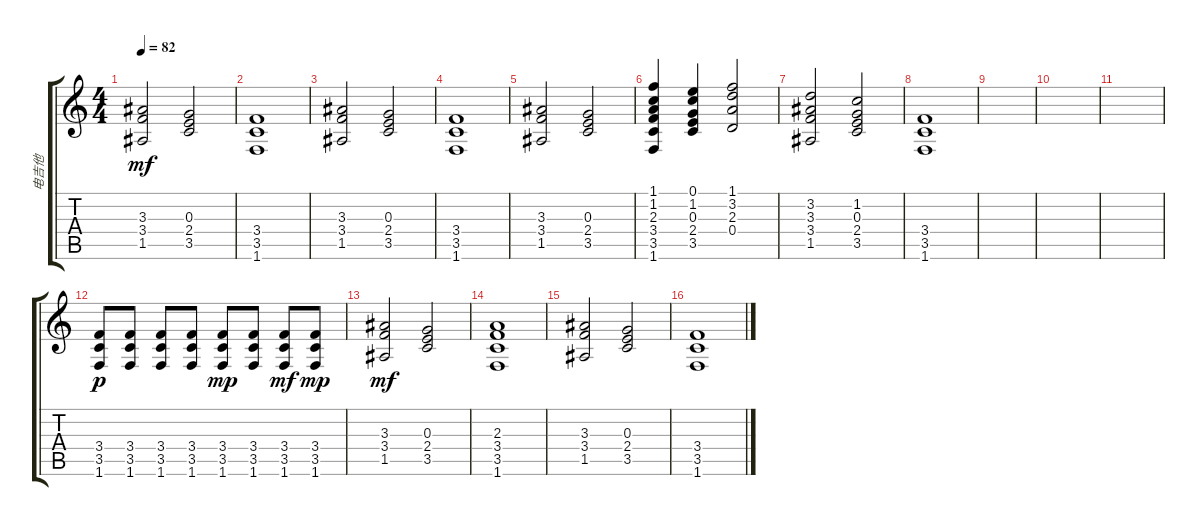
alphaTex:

\track ("电吉他" "电吉他") {instrument overdrivenguitar}
\staff {score tabs}
\tuning (E4 B3 G3 D3 A2 E2) {hide}
\ts (4 4)
\tempo 82
\clef g2
\ks c
(3.3 3.4 1.5).2{dy mf} (0.3 2.4 3.5).2 |
(3.4 3.5 1.6).1 |
(3.3 3.4 1.5).2 (0.3 2.4 3.5).2 |
(3.4 3.5 1.6).1 |
(3.3 3.4 1.5).2 (0.3 2.4 3.5).2 |
(1.1 1.2 2.3 3.4 3.5 1.6).4 (0.1 1.2 0.3 2.4 3.5).4 (1.1 3.2 2.3 0.4).2 |
(3.2 3.3 3.4 1.5).2 (1.2 0.3 2.4 3.5).2 |
(3.4 3.5 1.6).1 |
|
|
|
(3.4 3.5 1.6).8{dy p} (3.4 3.5 1.6).8 (3.4 3.5 1.6).8 (3.4 3.5 1.6).8 (3.4 3.5 1.6).8{dy mp} (3.4 3.5 1.6).8 (3.4 3.5 1.6).8{dy mf} (3.4 3.5 1.6).8{dy mp} |
(3.3 3.4 1.5).2{dy mf} (0.3 2.4 3.5).2 |
(2.3 3.4 3.5 1.6).1 |
(3.3 3.4 1.5).2 (0.3 2.4 3.5).2 |
(3.4 3.5 1.6).1
